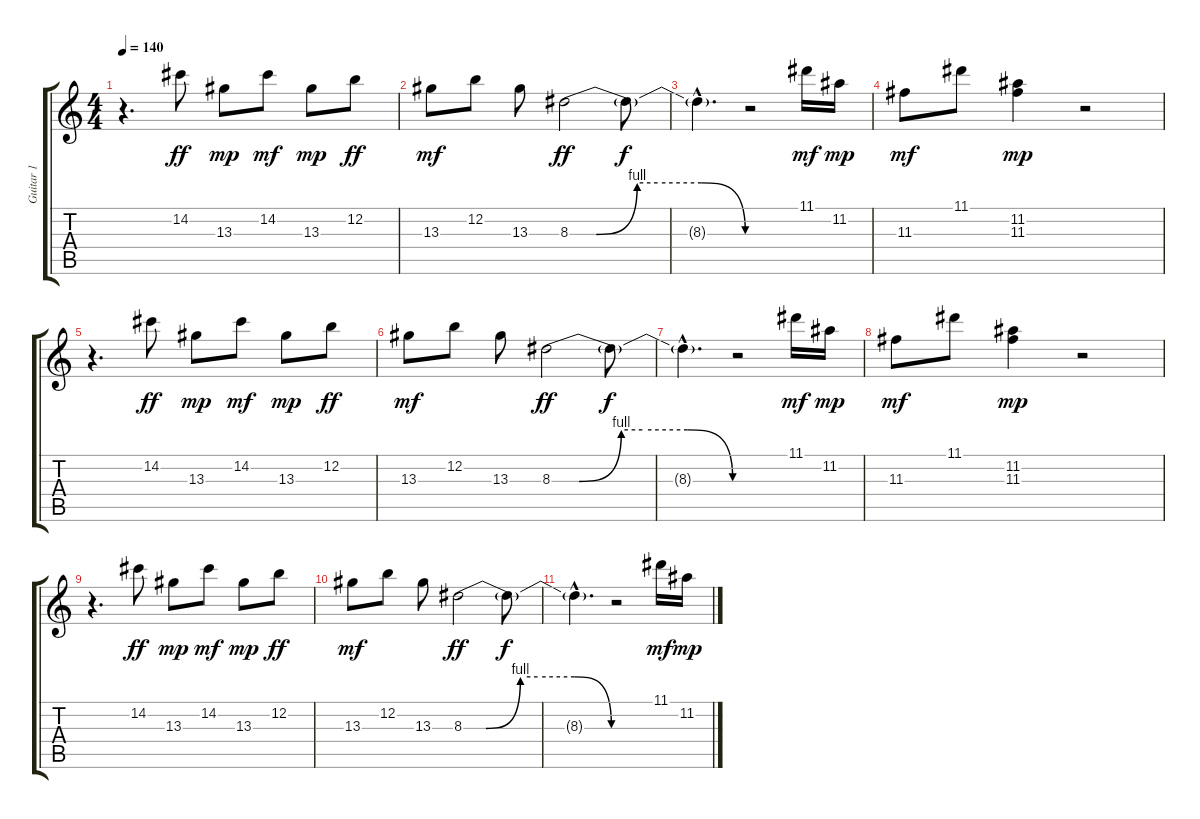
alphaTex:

\track ("Guitar 1" "Guitar 1") {instrument acousticguitarnylon}
\staff {score tabs}
\tuning (E4 B3 G3 D3 A2 E2) {hide}
\ts (4 4)
\tempo 140
\clef g2
\ks c
r.4{d dy mp} 14.2.8{dy ff} 13.3.8{dy mp} 14.2.8{dy mf} 13.3.8{dy mp} 12.2.8{dy ff} |
13.3.8{dy mf} 12.2.8 13.3.8 8.3{be (custom 0 0 9 0 23 4 30 4 45 4 60 0)}.2{dy ff} 8.3{t}.8{dy f} |
8.3{hac t}.4{d} r.2 11.1.16{dy mf} 11.2.16{dy mp} |
11.3.8{dy mf} 11.1.8 (11.2 11.3).4{dy mp} r.2 |
r.4{d} 14.2.8{dy ff} 13.3.8{dy mp} 14.2.8{dy mf} 13.3.8{dy mp} 12.2.8{dy ff} |
13.3.8{dy mf} 12.2.8 13.3.8 8.3{be (custom 0 0 9 0 23 4 30 4 45 4 60 0)}.2{dy ff} 8.3{t}.8{dy f} |
8.3{hac t}.4{d} r.2 11.1.16{dy mf} 11.2.16{dy mp} |
11.3.8{dy mf} 11.1.8 (11.2 11.3).4{dy mp} r.2 |
r.4{d} 14.2.8{dy ff} 13.3.8{dy mp} 14.2.8{dy mf} 13.3.8{dy mp} 12.2.8{dy ff} |
13.3.8{dy mf} 12.2.8 13.3.8 8.3{be (custom 0 0 9 0 23 4 30 4 45 4 60 0)}.2{dy ff} 8.3{t}.8{dy f} |
8.3{hac t}.4{d} r.2 11.1.16{dy mf} 11.2.16{dy mp}
